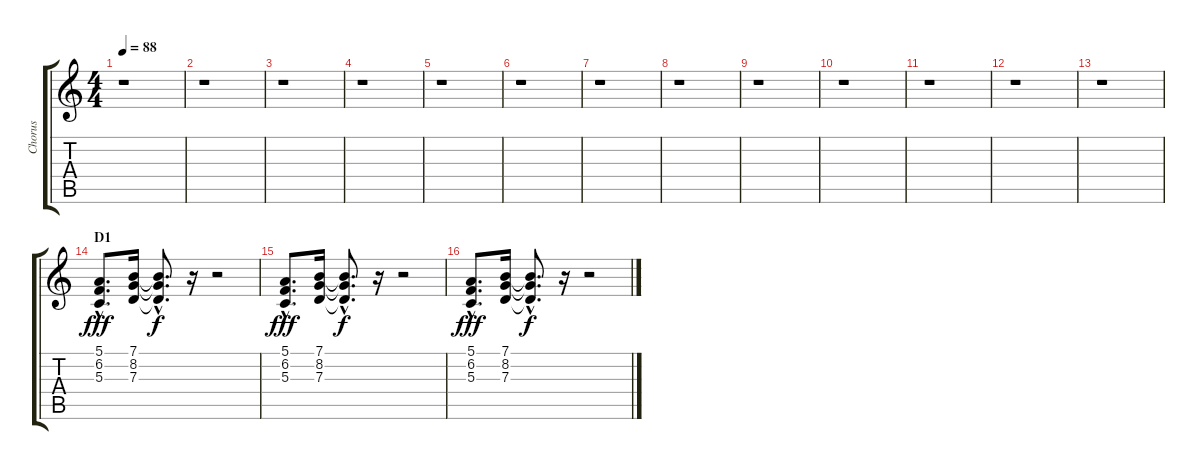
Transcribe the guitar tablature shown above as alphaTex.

\track ("Chorus" "Chorus") {instrument choiraahs}
\staff {score tabs}
\tuning (E4 B3 G3 D3 A2 E2) {hide}
\ts (4 4)
\tempo 88
\clef g2
\ks c
r.1{dy fff} |
r.1 |
r.1 |
r.1 |
r.1 |
r.1 |
r.1 |
r.1 |
r.1 |
r.1 |
r.1 |
r.1 |
r.1 |
\section ("" "D1")
(5.1{hac} 6.2{hac} 5.3{hac}).8{d} (7.1 8.2 7.3).16 (7.1{hac t} 8.2{hac t} 7.3{hac t}).8{d dy f} r.16 r.2 |
(5.1{hac} 6.2{hac} 5.3{hac}).8{d dy fff} (7.1 8.2 7.3).16 (7.1{hac t} 8.2{hac t} 7.3{hac t}).8{d dy f} r.16 r.2 |
(5.1{hac} 6.2{hac} 5.3{hac}).8{d dy fff} (7.1 8.2 7.3).16 (7.1{hac t} 8.2{hac t} 7.3{hac t}).8{d dy f} r.16 r.2
